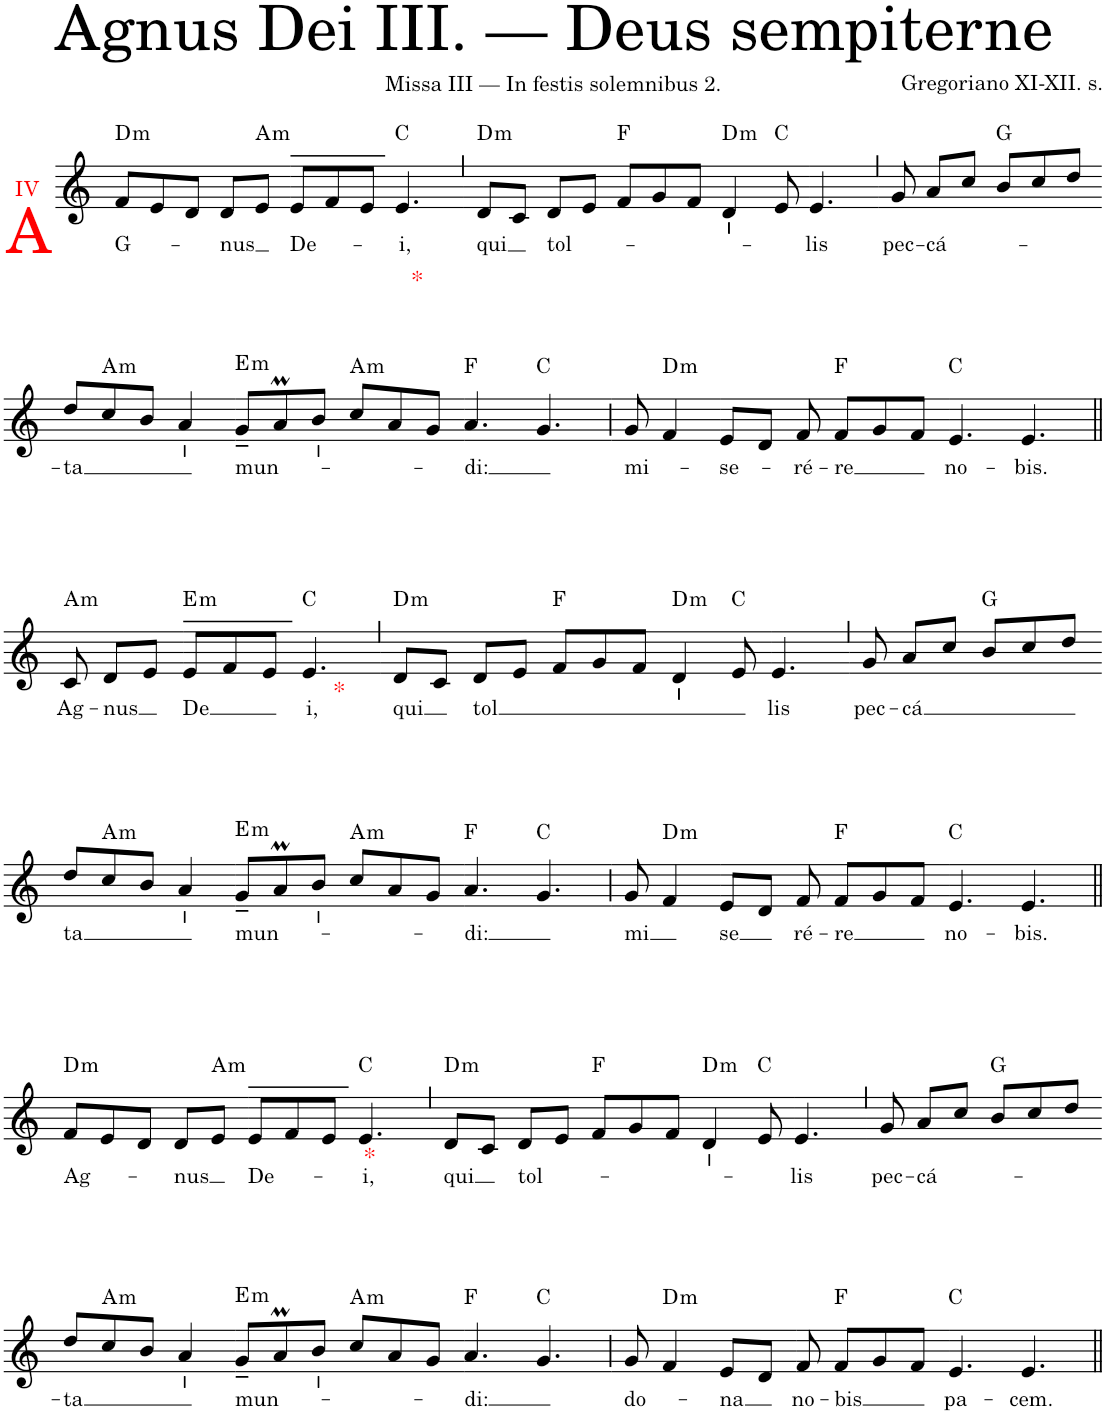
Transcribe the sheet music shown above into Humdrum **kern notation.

**kern	**text	**harte
*part1	*part1	*part1
*staff1	*staff1	*
*I"Soprano	*	*
*clefG2	*	*
*k[]	*	*
*M4/4	*	*
=1	=1	=1
!LO:TX:a:color=#FF0000:t=IV	!	!
!LO:TX:b:color=#FF0000:t=A	!	!
!	!LO:LY:b	!LO:H:kt=m
8f/L	G-	D:min
8e/	.	.
8d/J	.	.
!	!LO:LY:b	!
8d/L	-nus	.
!	!	!LO:H:kt=m
8e/J	.	A:min
=2-	=2-	=2-
!LO:TX:b:color=#FF0000:t=*	!	!
!	!LO:LY:b	!
8e/L	De-	.
8f/	.	.
8e/J	.	.
!	!LO:LY:b	!
4.e/	-i,	C:maj
=3`	=3`	=3`
!	!LO:LY:b	!LO:H:kt=m
8d/L	qui	D:min
8c/J	.	.
!	!LO:LY:b	!
8d/L	tol-	.
8e/J	.	.
8f/L	.	F:maj
8g/	.	.
8f/J	.	.
!	!	!LO:H:kt=m
[8d/	.	D:min
8ryy	.	.
8e/	.	C:maj
=4-	=4-	=4-
!	!LO:LY:b	!
4.e/	-lis	.
8d/]	.	.
=5`	=5`	=5`
!	!LO:LY:b	!
8g/	pec-	.
!	!LO:LY:b	!
8a/L	-cá-	.
8cc/J	.	.
8b/L	.	G:maj
8cc/	.	.
8dd/J	.	.
!!LO:LB:g=z
=6-	=6-	=6-
!	!LO:LY:b	!
8dd/L	-ta	.
!	!	!LO:H:kt=m
8cc/	.	A:min
8b/J	.	.
4a/	.	.
=7-	=7-	=7-
!	!LO:LY:b	!LO:H:kt=m
8g~/L	mun-	E:min
8aM/	.	.
8b/J	.	.
!	!	!LO:H:kt=m
8cc/L	.	A:min
8a/	.	.
8g/J	.	.
=8-	=8-	=8-
!	!LO:LY:b	!
4.a/	-di:	F:maj
4.g/	.	C:maj
=9	=9	=9
!	!LO:LY:b	!
8g/	mi-	.
!	!	!LO:H:kt=m
4f/	.	D:min
=10-	=10-	=10-
!	!LO:LY:b	!
8e/L	-se-	.
8d/J	.	.
!	!LO:LY:b	!
8f/	-ré-	.
!	!LO:LY:b	!
8f/L	-re	F:maj
8g/	.	.
8f/J	.	.
=11-	=11-	=11-
!	!LO:LY:b	!
4.e/	no-	C:maj
!	!LO:LY:b	!
4.e/	-bis.	.
!!LO:LB:g=z
=12||	=12||	=12||
!	!LO:LY:b	!LO:H:kt=m
8c/	Ag-	A:min
!	!LO:LY:b	!
8d/L	-nus	.
8e/J	.	.
=13-	=13-	=13-
!LO:TX:b:color=#FF0000:t=*	!	!
!	!LO:LY:b	!LO:H:kt=m
8e/L	De	E:min
8f/	.	.
8e/J	.	.
!	!LO:LY:b	!
4.e/	i,	C:maj
=14`	=14`	=14`
!	!LO:LY:b	!LO:H:kt=m
8d/L	qui	D:min
8c/J	.	.
!	!LO:LY:b	!
8d/L	tol	.
8e/J	.	.
8f/L	.	F:maj
8g/	.	.
8f/J	.	.
!	!	!LO:H:kt=m
[8d/	.	D:min
8ryy	.	.
8e/	.	C:maj
=15-	=15-	=15-
!	!LO:LY:b	!
4.e/	lis	.
8d/]	.	.
=16`	=16`	=16`
!	!LO:LY:b	!
8g/	pec-	.
!	!LO:LY:b	!
8a/L	-cá	.
8cc/J	.	.
8b/L	.	G:maj
8cc/	.	.
8dd/J	.	.
!!LO:LB:g=z
=17-	=17-	=17-
!	!LO:LY:b	!
8dd/L	ta	.
!	!	!LO:H:kt=m
8cc/	.	A:min
8b/J	.	.
4a/	.	.
=18-	=18-	=18-
!	!LO:LY:b	!LO:H:kt=m
8g~/L	mun-	E:min
8aM/	.	.
8b/J	.	.
!	!	!LO:H:kt=m
8cc/L	.	A:min
8a/	.	.
8g/J	.	.
=19-	=19-	=19-
!	!LO:LY:b	!
4.a/	di:	F:maj
4.g/	.	C:maj
=20	=20	=20
!	!LO:LY:b	!
8g/	mi	.
!	!	!LO:H:kt=m
4f/	.	D:min
=21-	=21-	=21-
!	!LO:LY:b	!
8e/L	se	.
8d/J	.	.
!	!LO:LY:b	!
8f/	ré-	.
!	!LO:LY:b	!
8f/L	-re	F:maj
8g/	.	.
8f/J	.	.
=22-	=22-	=22-
!	!LO:LY:b	!
4.e/	no-	C:maj
!	!LO:LY:b	!
4.e/	-bis.	.
!!LO:LB:g=z
=23||	=23||	=23||
!	!LO:LY:b	!LO:H:kt=m
8f/L	Ag-	D:min
8e/	.	.
8d/J	.	.
!	!LO:LY:b	!
8d/L	-nus	.
!	!	!LO:H:kt=m
8e/J	.	A:min
=24-	=24-	=24-
!LO:TX:b:color=#FF0000:t=*	!	!
!	!LO:LY:b	!
8e/L	De-	.
8f/	.	.
8e/J	.	.
!	!LO:LY:b	!
4.e/	-i,	C:maj
=25`	=25`	=25`
!	!LO:LY:b	!LO:H:kt=m
8d/L	qui	D:min
8c/J	.	.
!	!LO:LY:b	!
8d/L	tol-	.
8e/J	.	.
8f/L	.	F:maj
8g/	.	.
8f/J	.	.
!	!	!LO:H:kt=m
[8d/	.	D:min
8ryy	.	.
8e/	.	C:maj
=26-	=26-	=26-
!	!LO:LY:b	!
4.e/	-lis	.
8d/]	.	.
=27`	=27`	=27`
!	!LO:LY:b	!
8g/	pec-	.
!	!LO:LY:b	!
8a/L	-cá-	.
8cc/J	.	.
8b/L	.	G:maj
8cc/	.	.
8dd/J	.	.
!!LO:LB:g=z
=28-	=28-	=28-
!	!LO:LY:b	!
8dd/L	-ta	.
!	!	!LO:H:kt=m
8cc/	.	A:min
8b/J	.	.
4a/	.	.
=29-	=29-	=29-
!	!LO:LY:b	!LO:H:kt=m
8g~/L	mun-	E:min
8aM/	.	.
8b/J	.	.
!	!	!LO:H:kt=m
8cc/L	.	A:min
8a/	.	.
8g/J	.	.
=30-	=30-	=30-
!	!LO:LY:b	!
4.a/	di:	F:maj
4.g/	.	C:maj
=31	=31	=31
!	!LO:LY:b	!
8g/	do-	.
!	!	!LO:H:kt=m
4f/	.	D:min
!	!LO:LY:b	!
8e/L	-na	.
8d/J	.	.
=32-	=32-	=32-
!	!LO:LY:b	!
8f/	no-	.
!	!LO:LY:b	!
8f/L	-bis	F:maj
8g/	.	.
8f/J	.	.
=33-	=33-	=33-
!	!LO:LY:b	!
4.e/	pa-	C:maj
!	!LO:LY:b	!
4.e/	-cem.	.
=||	=||	=||
*-	*-	*-
